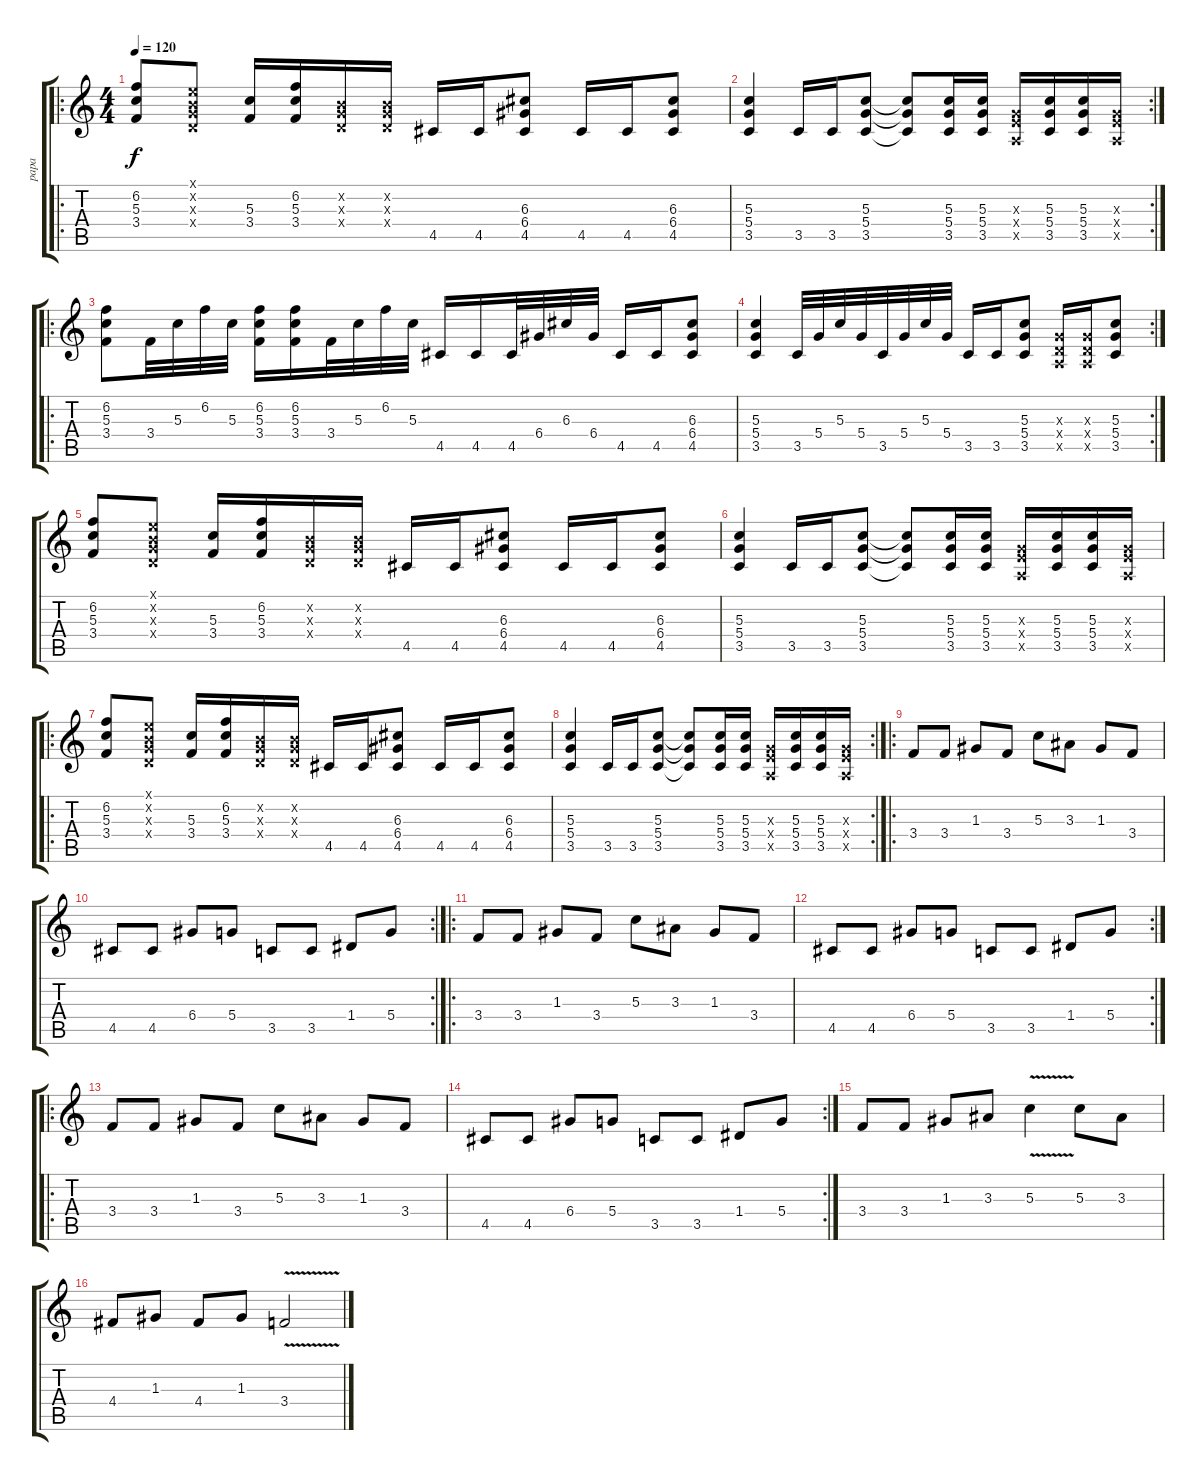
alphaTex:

\track ("papa" "papa") {instrument overdrivenguitar}
\staff {score tabs}
\tuning (E4 B3 G3 D3 A2 E2) {hide}
\ro
\ts (4 4)
\tempo 120
\clef g2
\ks c
(6.2 5.3 3.4).8{dy f instrument overdrivenguitar} (0.1{x} 0.2{x} 0.3{x} 0.4{x}).8 (5.3 3.4).16 (6.2 5.3 3.4).16 (0.2{x} 0.3{x} 0.4{x}).16 (0.2{x} 0.3{x} 0.4{x}).16 4.5.16 4.5.16 (6.3 6.4 4.5).8 4.5.16 4.5.16 (6.3 6.4 4.5).8 |
\rc 2
(5.3 5.4 3.5).4 3.5.16 3.5.16 (5.3 5.4 3.5).8 (5.3{t} 5.4{t} 3.5{t}).8 (5.3 5.4 3.5).16 (5.3 5.4 3.5).16 (0.3{x} 2.4{x} 0.5{x}).16 (5.3 5.4 3.5).16 (5.3 5.4 3.5).16 (0.3{x} 2.4{x} 0.5{x}).16 |
\ro
(6.2 5.3 3.4).8 3.4.32 5.3.32 6.2.32 5.3.32 (6.2 5.3 3.4).16 (6.2 5.3 3.4).16 3.4.32 5.3.32 6.2.32 5.3.32 4.5.16 4.5.16 4.5.32 6.4.32 6.3.32 6.4.32 4.5.16 4.5.16 (6.3 6.4 4.5).8 |
\rc 2
(5.3 5.4 3.5).4 3.5.32 5.4.32 5.3.32 5.4.32 3.5.32 5.4.32 5.3.32 5.4.32 3.5.16 3.5.16 (5.3 5.4 3.5).8 (0.3{x} 0.4{x} 0.5{x}).16 (0.3{x} 0.4{x} 0.5{x}).16 (5.3 5.4 3.5).8 |
(6.2 5.3 3.4).8 (0.1{x} 0.2{x} 0.3{x} 0.4{x}).8 (5.3 3.4).16 (6.2 5.3 3.4).16 (0.2{x} 0.3{x} 0.4{x}).16 (0.2{x} 0.3{x} 0.4{x}).16 4.5.16 4.5.16 (6.3 6.4 4.5).8 4.5.16 4.5.16 (6.3 6.4 4.5).8 |
(5.3 5.4 3.5).4 3.5.16 3.5.16 (5.3 5.4 3.5).8 (5.3{t} 5.4{t} 3.5{t}).8 (5.3 5.4 3.5).16 (5.3 5.4 3.5).16 (0.3{x} 2.4{x} 0.5{x}).16 (5.3 5.4 3.5).16 (5.3 5.4 3.5).16 (0.3{x} 2.4{x} 0.5{x}).16 |
\ro
(6.2 5.3 3.4).8 (0.1{x} 0.2{x} 0.3{x} 0.4{x}).8 (5.3 3.4).16 (6.2 5.3 3.4).16 (0.2{x} 0.3{x} 0.4{x}).16 (0.2{x} 0.3{x} 0.4{x}).16 4.5.16 4.5.16 (6.3 6.4 4.5).8 4.5.16 4.5.16 (6.3 6.4 4.5).8 |
\rc 2
(5.3 5.4 3.5).4 3.5.16 3.5.16 (5.3 5.4 3.5).8 (5.3{t} 5.4{t} 3.5{t}).8 (5.3 5.4 3.5).16 (5.3 5.4 3.5).16 (0.3{x} 2.4{x} 0.5{x}).16 (5.3 5.4 3.5).16 (5.3 5.4 3.5).16 (0.3{x} 2.4{x} 0.5{x}).16 |
\ro
3.4.8 3.4.8 1.3.8 3.4.8 5.3.8 3.3.8 1.3.8 3.4.8 |
\rc 2
4.5.8 4.5.8 6.4.8 5.4.8 3.5.8 3.5.8 1.4.8 5.4.8 |
\ro
3.4.8 3.4.8 1.3.8 3.4.8 5.3.8 3.3.8 1.3.8 3.4.8 |
\rc 2
4.5.8 4.5.8 6.4.8 5.4.8 3.5.8 3.5.8 1.4.8 5.4.8 |
\ro
3.4.8 3.4.8 1.3.8 3.4.8 5.3.8 3.3.8 1.3.8 3.4.8 |
\rc 2
4.5.8 4.5.8 6.4.8 5.4.8 3.5.8 3.5.8 1.4.8 5.4.8 |
3.4.8 3.4.8 1.3.8 3.3.8 5.3{v}.4 5.3.8 3.3.8 |
4.4.8 1.3.8 4.4.8 1.3.8 3.4{v}.2
